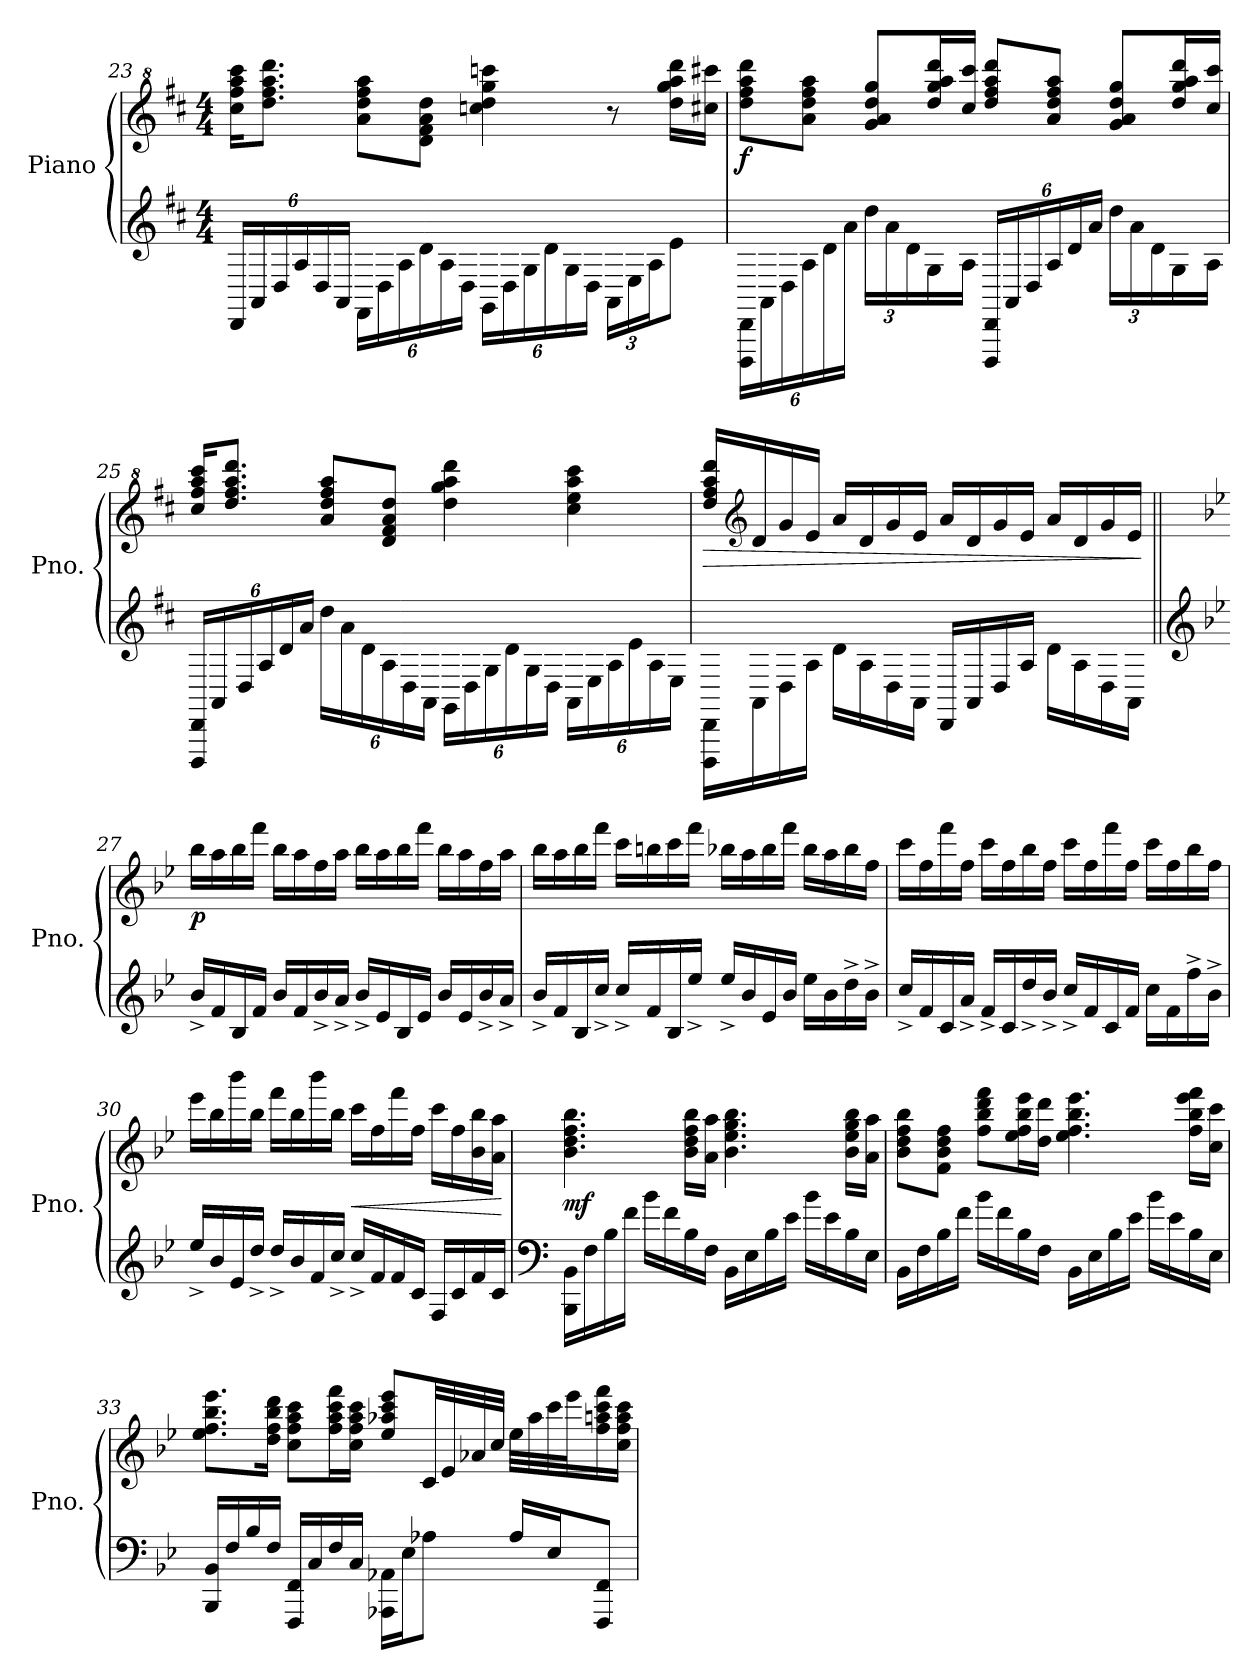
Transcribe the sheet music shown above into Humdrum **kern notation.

**kern	**kern	**dynam
*part1	*part1	*part1
*staff2	*staff1	*staff1/2
*I"Piano	*	*
*I'Pno.	*	*
!!LO:LB:g=z
*clefG2	*clefG^2	*
*k[f#c#]	*k[f#c#]	*
*M4/4	*M4/4	*
*Xbrackettup	*	*
=23	=23	=23
24DD/LL	16ccc#\ 16fff#\ 16aaa\ 16cccc#\KL	.
24AA/	.	.
.	8.ddd\ 8.fff#\ 8.aaa\ 8.dddd\J	.
24D/	.	.
24A/	.	.
24D/	.	.
24AA/JJ	.	.
24FF#\LL	8aa\ 8ddd\ 8fff#\ 8aaa\L	.
24D\	.	.
24A\	.	.
24d\	8dd\ 8ff#\ 8aa\ 8ddd\J	.
24A\	.	.
24D\JJ	.	.
24GG\LL	4cccn\ 4ddd\ 4ggg\ 4ccccn\	.
24D\	.	.
24G\	.	.
24d\	.	.
24G\	.	.
24D\JJ	.	.
24AA\LL	8r	.
24E\	.	.
24A\J	.	.
8e\J	16ddd\ 16ggg\ 16aaa\ 16dddd\LL	.
.	16ccc#X\ 16cccc#X\JJ	.
!!LO:PB:g=z
=24	=24	=24
!	!	!LO:DY:b
24DDD\ 24DD\LL	8ddd\ 8fff#\ 8aaa\ 8dddd\L	f
24AA\	.	.
24D\	.	.
24A\	8aa\ 8ddd\ 8fff#\ 8aaa\J	.
24d\	.	.
24a\JJ	.	.
24dd\LL	8gg/ 8aa/ 8ddd/ 8ggg/L	.
24a\	.	.
24d\	.	.
16G\	16ddd/ 16ggg/ 16aaa/ 16dddd/L	.
16A\JJ	16ccc#/ 16cccc#/JJ	.
24DDD/ 24DD/LL	8ddd/ 8fff#/ 8aaa/ 8dddd/L	.
24AA/	.	.
24D/	.	.
24A/	8aa/ 8ddd/ 8fff#/ 8aaa/J	.
24d/	.	.
24a/JJ	.	.
24dd\LL	8gg/ 8aa/ 8ddd/ 8ggg/L	.
24a\	.	.
24d\	.	.
16G\	16ddd/ 16ggg/ 16aaa/ 16dddd/L	.
16A\JJ	16ccc#/ 16cccc#/JJ	.
!!LO:LB:g=z
=25	=25	=25
24DDD/ 24DD/LL	16ccc#/ 16fff#/ 16aaa/ 16cccc#/KL	.
24AA/	.	.
.	8.ddd/ 8.fff#/ 8.aaa/ 8.dddd/J	.
24D/	.	.
24A/	.	.
24d/	.	.
24a/JJ	.	.
24dd\LL	8aa/ 8ddd/ 8fff#/ 8aaa/L	.
24a\	.	.
24d\	.	.
24A\	8dd/ 8ff#/ 8aa/ 8ddd/J	.
24D\	.	.
24AA\JJ	.	.
24GG\LL	4ddd\ 4ggg\ 4aaa\ 4dddd\	.
24D\	.	.
24G\	.	.
24d\	.	.
24G\	.	.
24D\JJ	.	.
24AA\LL	4ccc#\ 4eee\ 4aaa\ 4cccc#\	.
24E\	.	.
24A\	.	.
24e\	.	.
24A\	.	.
24E\JJ	.	.
!!LO:LB:g=z
=26	=26	=26
!	!	!LO:HP:b
16DDD\ 16DD\LL	16ddd/ 16fff#/ 16aaa/ 16dddd/LL	>
*	*clefG2	*
16AA\	16d/	.
16D\	16g/	.
16A\JJ	16e/JJ	.
16d\LL	16a/LL	.
16A\	16d/	.
16D\	16g/	.
16AA\JJ	16e/JJ	.
16DD/LL	16a/LL	.
16AA/	16d/	.
16D/	16g/	.
16A/JJ	16e/JJ	.
16d\LL	16a/LL	.
16A\	16d/	.
16D\	16g/	.
16AA\JJ	16e/JJ	.
.	.	]
!!LO:LB:g=z
=27||	=27||	=27||
*clefG2	*	*
*k[b-e-]	*k[b-e-]	*
!	!	!LO:DY:b
16b-^/LL	16bb-\LL	p
16f/	16aa\	.
16B-/	16bb-\	.
16f/JJ	16fff\JJ	.
16b-/LL	16bb-\LL	.
16f/	16aa\	.
16b-^/	16ff\	.
16a^/JJ	16aa\JJ	.
16b-^/LL	16bb-\LL	.
16e-/	16aa\	.
16B-/	16bb-\	.
16e-/JJ	16fff\JJ	.
16b-/LL	16bb-\LL	.
16e-/	16aa\	.
16b-^/	16ff\	.
16a^/JJ	16aa\JJ	.
=28	=28	=28
16b-^/LL	16bb-\LL	.
16f/	16aa\	.
16B-/	16bb-\	.
16cc^/JJ	16fff\JJ	.
16cc^/LL	16ccc\LL	.
16f/	16bbn\	.
16B-/	16ccc\	.
16ee-^/JJ	16fff\JJ	.
16ee-^/LL	16bb-X\LL	.
16b-/	16aa\	.
16e-/	16bb-\	.
16b-/JJ	16fff\JJ	.
16ee-\LL	16bb-\LL	.
16b-\	16aa\	.
16dd^\	16bb-\	.
16b-^\JJ	16ff\JJ	.
!!LO:LB:g=z
=29	=29	=29
16cc^/LL	16ccc\LL	.
16f/	16ff\	.
16c/	16fff\	.
16a^/JJ	16ff\JJ	.
16f^/LL	16ccc\LL	.
16c/	16ff\	.
16dd^/	16bb-\	.
16b-^/JJ	16ff\JJ	.
16cc^/LL	16ccc\LL	.
16f/	16ff\	.
16c/	16fff\	.
16f/JJ	16ff\JJ	.
16cc\LL	16ccc\LL	.
16f\	16ff\	.
16ff^\	16bb-\	.
16b-^\JJ	16ff\JJ	.
=30	=30	=30
16ee-^/LL	16eee-\LL	.
16b-/	16bb-\	.
16e-/	16bbb-\	.
16dd^/JJ	16bb-\JJ	.
16dd^/LL	16fff\LL	.
16b-/	16bb-\	.
16f/	16bbb-\	.
16cc^/JJ	16bb-\JJ	.
!	!	!LO:HP:b
16cc^/LL	16ccc\LL	<
16f/	16ff\	.
16f/	16fff\	.
16c/JJ	16ff\JJ	.
16F/LL	16ccc\LL	.
16c/	16ff\	.
16f/	16b-\ 16bb-\	.
16c/JJ	16a\ 16aa\JJ	.
.	.	[
!!LO:PB:g=z
=31	=31	=31
*clefF4	*	*
!	!	!LO:DY:b
16BBB-\ 16BB-\LL	4.b-\ 4.dd\ 4.ff\ 4.bb-\	mf
16F\	.	.
16B-\	.	.
16f\JJ	.	.
16b-\LL	.	.
16f\	.	.
16B-\	16b-\ 16dd\ 16ff\ 16bb-\LL	.
16F\JJ	16a\ 16aa\JJ	.
16BB-\LL	4.b-\ 4.ee-\ 4.gg\ 4.bb-\	.
16E-\	.	.
16B-\	.	.
16e-\JJ	.	.
16b-\LL	.	.
16e-\	.	.
16B-\	16b-\ 16ee-\ 16gg\ 16bb-\LL	.
16E-\JJ	16a\ 16aa\JJ	.
=32	=32	=32
16BB-\LL	8b-\ 8dd\ 8ff\ 8bb-\L	.
16F\	.	.
16B-\	8f\ 8b-\ 8dd\ 8ff\J	.
16f\JJ	.	.
16b-\LL	8ff\ 8bb-\ 8ddd\ 8fff\L	.
16f\	.	.
16B-\	16ee-\ 16ff\ 16bb-\ 16eee-\L	.
16F\JJ	16dd\ 16ddd\JJ	.
16BB-\LL	4.ee-\ 4.ff\ 4.bb-\ 4.eee-\	.
16E-\	.	.
16B-\	.	.
16e-\JJ	.	.
16b-\LL	.	.
16e-\	.	.
16B-\	16ff\ 16bb-\ 16eee-\ 16fff\LL	.
16E-\JJ	16cc\ 16ccc\JJ	.
!!LO:LB:g=z
=33	=33	=33
16BBB-/ 16BB-/LL	8.ee-\ 8.ff\ 8.bb-\ 8.eee-\L	.
16F/	.	.
16B-/	.	.
16F/JJ	16dd\ 16ff\ 16bb-\ 16ddd\Jk	.
16FFF/ 16FF/LL	8cc\ 8ff\ 8aa\ 8ccc\L	.
16C/	.	.
16F/	16ff\ 16aa\ 16ccc\ 16fff\L	.
16C/JJ	16cc\ 16ff\ 16aa\ 16ccc\JJ	.
16AAA-X\ 16AA-X\LL	8ee-/ 8aa-X/ 8ccc/ 8eee-/L	.
16E-\J	.	.
8A-X\J	32c/LL	.
.	32e-/	.
.	32a-X/	.
.	32cc/JJJ	.
16A-/LL	32ee-\LLL	.
.	32aa-\	.
16E-/J	32ccc\	.
.	32eee-\J	.
8FFF/ 8FF/J	16ff\ 16aan\ 16ccc\ 16fff\	.
.	16cc\ 16ff\ 16aa\ 16ccc\JJ	.
=	=	=
*-	*-	*-
